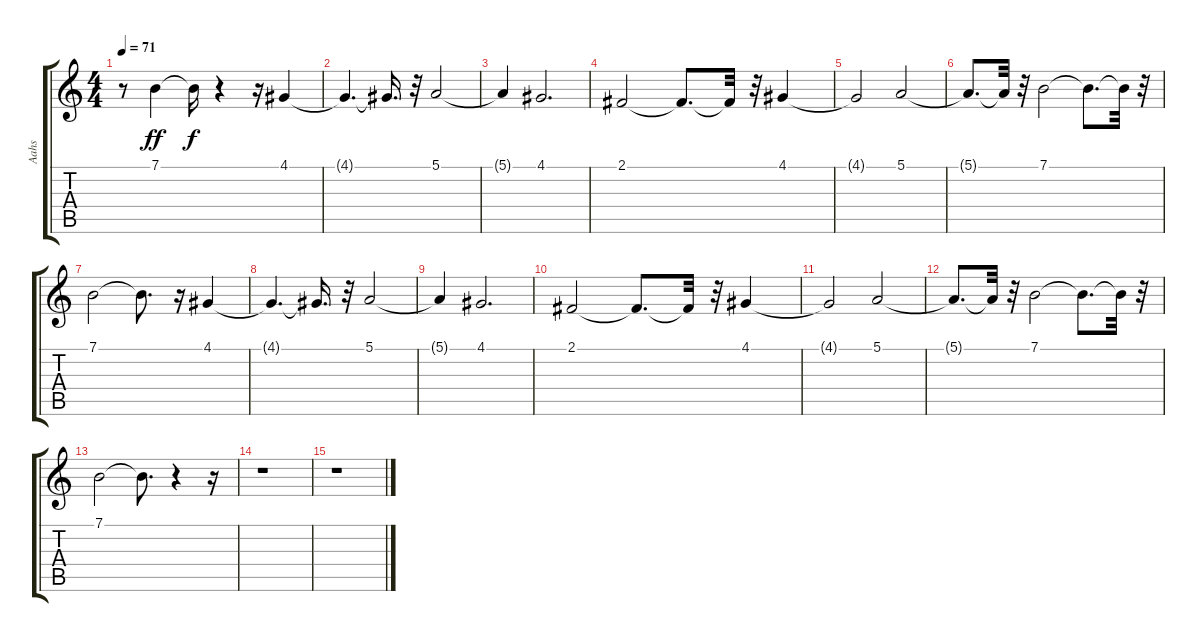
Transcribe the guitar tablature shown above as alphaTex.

\track ("Aahs" "Aahs") {instrument choiraahs}
\staff {score tabs}
\tuning (E4 B3 G3 D3 A2 E2) {hide}
\ts (4 4)
\tempo 71
\clef g2
\ks c
r.8{dy ff} 7.1.4 7.1{t}.16{dy f} r.4 r.16 4.1.4 |
4.1{t}.4{d} 4.1{t}.16{d} r.32 5.1.2 |
5.1{t}.4 4.1.2{d} |
2.1.2 2.1{t}.8{d} 2.1{t}.32 r.32 4.1.4 |
4.1{t}.2 5.1.2 |
5.1{t}.8{d} 5.1{t}.32 r.32 7.1.2 7.1{t}.8{d} 7.1{t}.32 r.32 |
7.1.2 7.1{t}.8{d} r.16 4.1.4 |
4.1{t}.4{d} 4.1{t}.16{d} r.32 5.1.2 |
5.1{t}.4 4.1.2{d} |
2.1.2 2.1{t}.8{d} 2.1{t}.32 r.32 4.1.4 |
4.1{t}.2 5.1.2 |
5.1{t}.8{d} 5.1{t}.32 r.32 7.1.2 7.1{t}.8{d} 7.1{t}.32 r.32 |
7.1.2 7.1{t}.8{d} r.4 r.16 |
r.1 |
r.1
